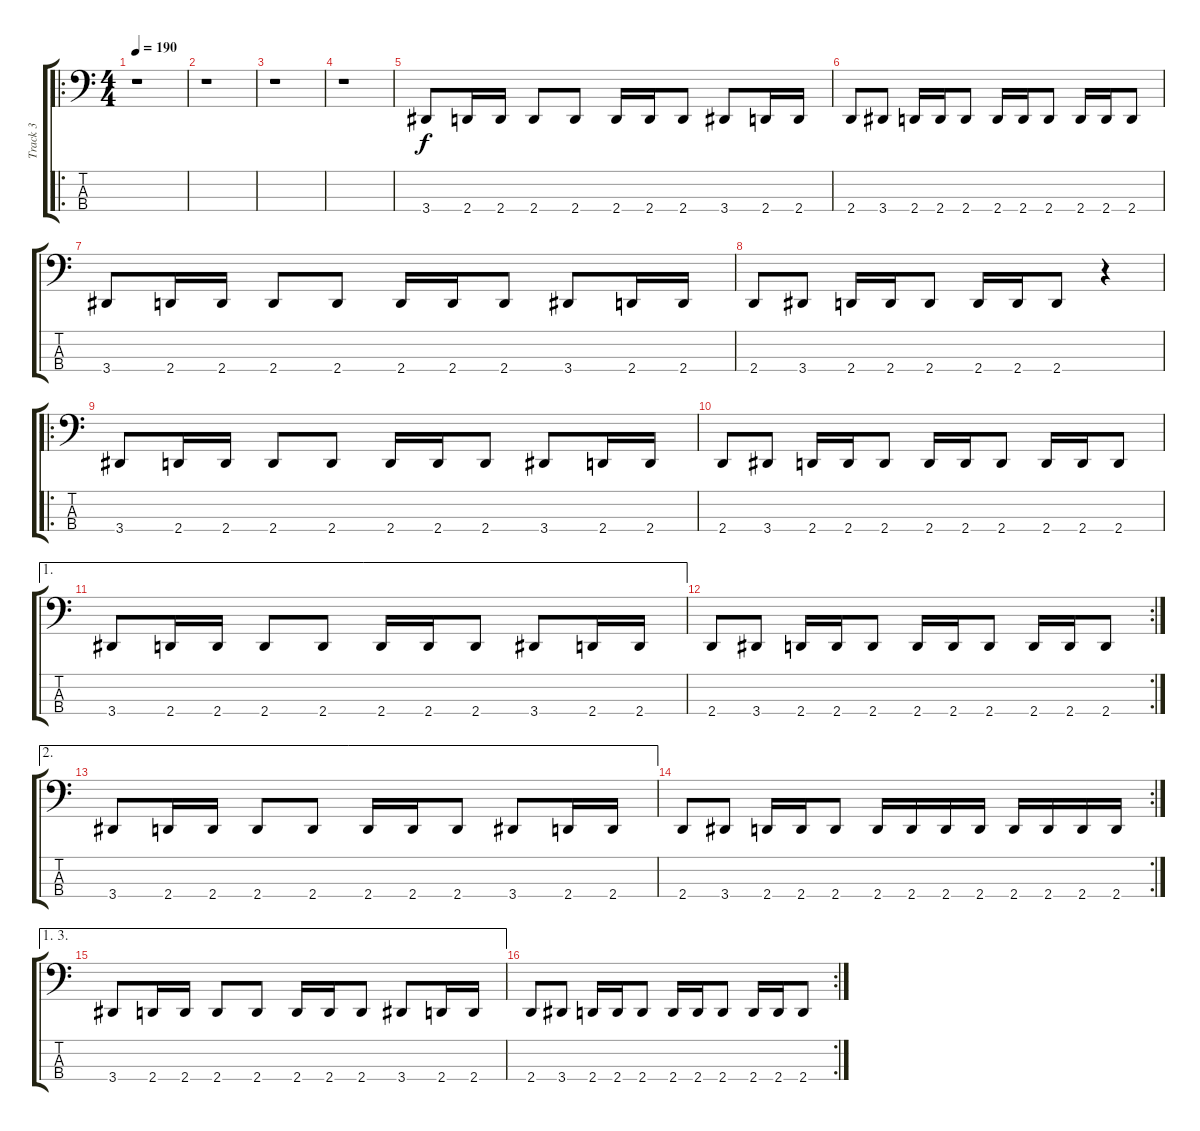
\track ("Track 3" "Track 3") {instrument electricbassfinger}
\staff {score tabs}
\tuning (Eb2 Bb1 F1 C1) {hide}
\ro
\ts (4 4)
\tempo 190
\clef f4
\ks c
r.1{dy f instrument electricbassfinger} |
r.1 |
r.1 |
r.1 |
3.4.8 2.4.16 2.4.16 2.4.8 2.4.8 2.4.16 2.4.16 2.4.8 3.4.8 2.4.16 2.4.16 |
2.4.8 3.4.8 2.4.16 2.4.16 2.4.8 2.4.16 2.4.16 2.4.8 2.4.16 2.4.16 2.4.8 |
3.4.8 2.4.16 2.4.16 2.4.8 2.4.8 2.4.16 2.4.16 2.4.8 3.4.8 2.4.16 2.4.16 |
2.4.8 3.4.8 2.4.16 2.4.16 2.4.8 2.4.16 2.4.16 2.4.8 r.4 |
\ro
3.4.8 2.4.16 2.4.16 2.4.8 2.4.8 2.4.16 2.4.16 2.4.8 3.4.8 2.4.16 2.4.16 |
2.4.8 3.4.8 2.4.16 2.4.16 2.4.8 2.4.16 2.4.16 2.4.8 2.4.16 2.4.16 2.4.8 |
\ae 1
3.4.8 2.4.16 2.4.16 2.4.8 2.4.8 2.4.16 2.4.16 2.4.8 3.4.8 2.4.16 2.4.16 |
\rc 2
2.4.8 3.4.8 2.4.16 2.4.16 2.4.8 2.4.16 2.4.16 2.4.8 2.4.16 2.4.16 2.4.8 |
\ae 2
3.4.8 2.4.16 2.4.16 2.4.8 2.4.8 2.4.16 2.4.16 2.4.8 3.4.8 2.4.16 2.4.16 |
\rc 2
2.4.8 3.4.8 2.4.16 2.4.16 2.4.8 2.4.16 2.4.16 2.4.16 2.4.16 2.4.16 2.4.16 2.4.16 2.4.16 |
\ae (1 3)
3.4.8 2.4.16 2.4.16 2.4.8 2.4.8 2.4.16 2.4.16 2.4.8 3.4.8 2.4.16 2.4.16 |
\rc 2
2.4.8 3.4.8 2.4.16 2.4.16 2.4.8 2.4.16 2.4.16 2.4.8 2.4.16 2.4.16 2.4.8
